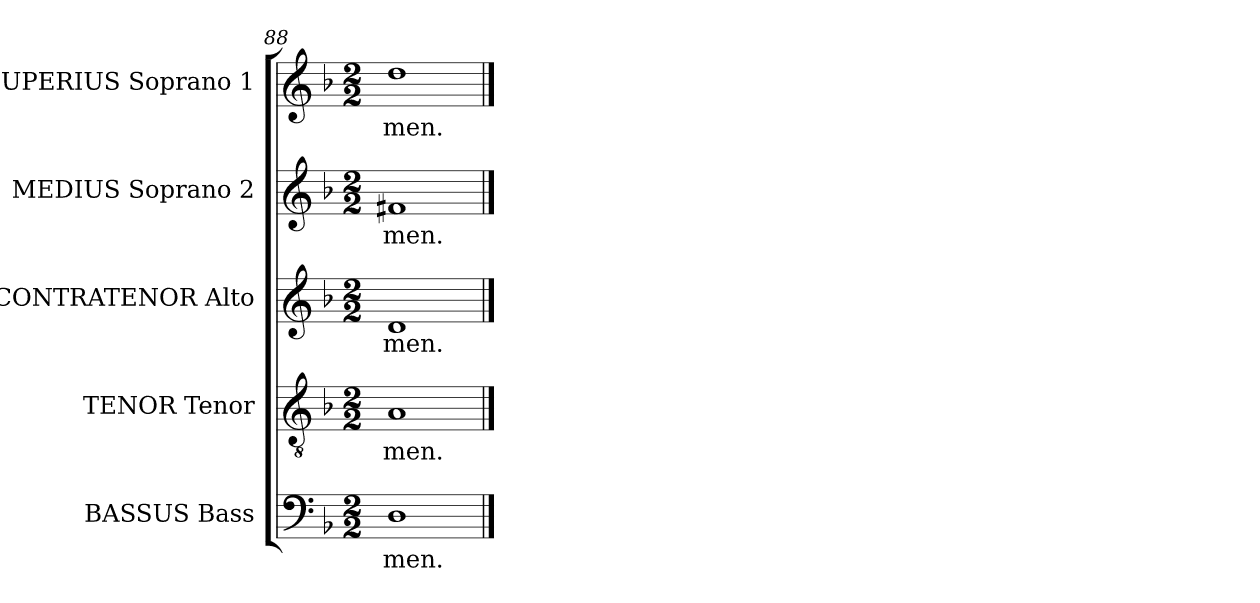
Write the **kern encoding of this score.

**kern	**text	**kern	**text	**kern	**text	**kern	**text	**kern	**text
*part5	*part5	*part4	*part4	*part3	*part3	*part2	*part2	*part1	*part1
*staff5	*staff5	*staff4	*staff4	*staff3	*staff3	*staff2	*staff2	*staff1	*staff1
*I"BASSUS Bass	*	*I"TENOR Tenor	*	*I"CONTRATENOR Alto	*	*I"MEDIUS Soprano 2	*	*I"SUPERIUS Soprano 1	*
*I'B	*	*I'T	*	*I'A	*	*I'S2	*	*I'S1	*
*clefF4	*	*clefGv2	*	*clefG2	*	*clefG2	*	*clefG2	*
*	*	*ITrd7c12	*	*	*	*	*	*	*
*k[b-]	*	*k[b-]	*	*k[b-]	*	*k[b-]	*	*k[b-]	*
*F:	*	*F:	*	*F:	*	*F:	*	*F:	*
*M2/2	*	*M2/2	*	*M2/2	*	*M2/2	*	*M2/2	*
=88	=88	=88	=88	=88	=88	=88	=88	=88	=88
!	!LO:LY:b:color=#000000	!	!	!	!	!	!	!	!
!	!	!	!LO:LY:b:color=#000000	!	!	!	!	!	!
!	!	!	!	!	!LO:LY:b:color=#000000	!	!	!	!
!	!	!	!	!	!	!	!LO:LY:b:color=#000000	!	!
!	!	!	!	!	!	!	!	!	!LO:LY:b:color=#000000
1Di	-men.	1AAi	-men.	1di	-men.	1f#Xi	-men.	1ddi	-men.
==	==	==	==	==	==	==	==	==	==
*-	*-	*-	*-	*-	*-	*-	*-	*-	*-
